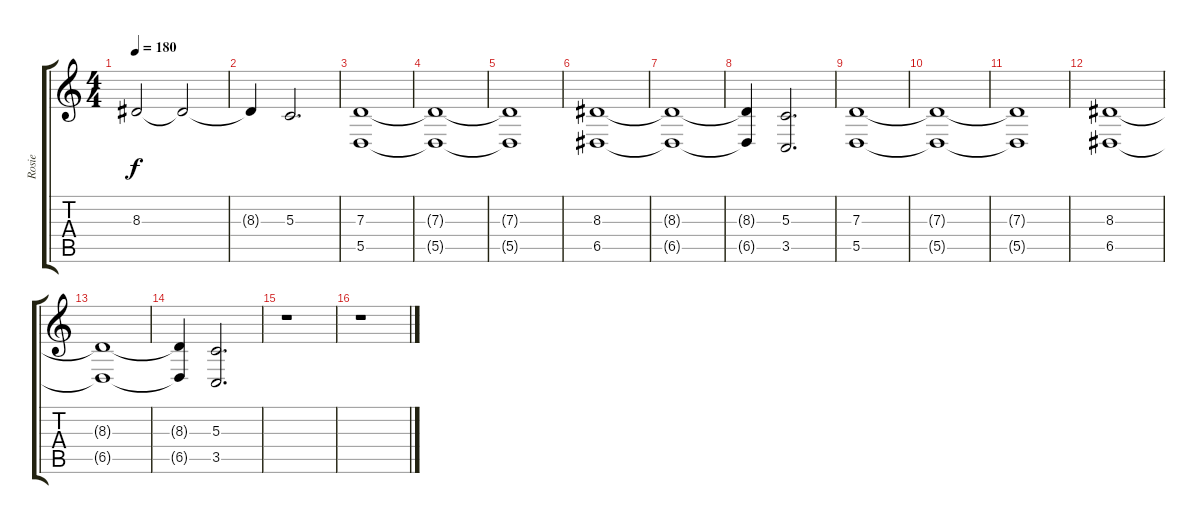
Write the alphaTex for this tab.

\track ("Rosie" "Rosie") {instrument pad4choir}
\staff {score tabs}
\tuning (E4 B3 G3 D3 A2 D2) {hide}
\ts (4 4)
\tempo 180
\clef g2
\ks c
8.3{t}.2{dy f} 8.3{t}.2 |
8.3{t}.4 5.3.2{d} |
(7.3 5.5).1{instrument pad4choir} |
(7.3{t} 5.5{t}).1 |
(7.3{t} 5.5{t}).1 |
(8.3 6.5).1 |
(8.3{t} 6.5{t}).1 |
(8.3{t} 6.5{t}).4 (5.3 3.5).2{d} |
(7.3 5.5).1 |
(7.3{t} 5.5{t}).1 |
(7.3{t} 5.5{t}).1 |
(8.3 6.5).1 |
(8.3{t} 6.5{t}).1 |
(8.3{t} 6.5{t}).4 (5.3 3.5).2{d} |
r.1 |
r.1
